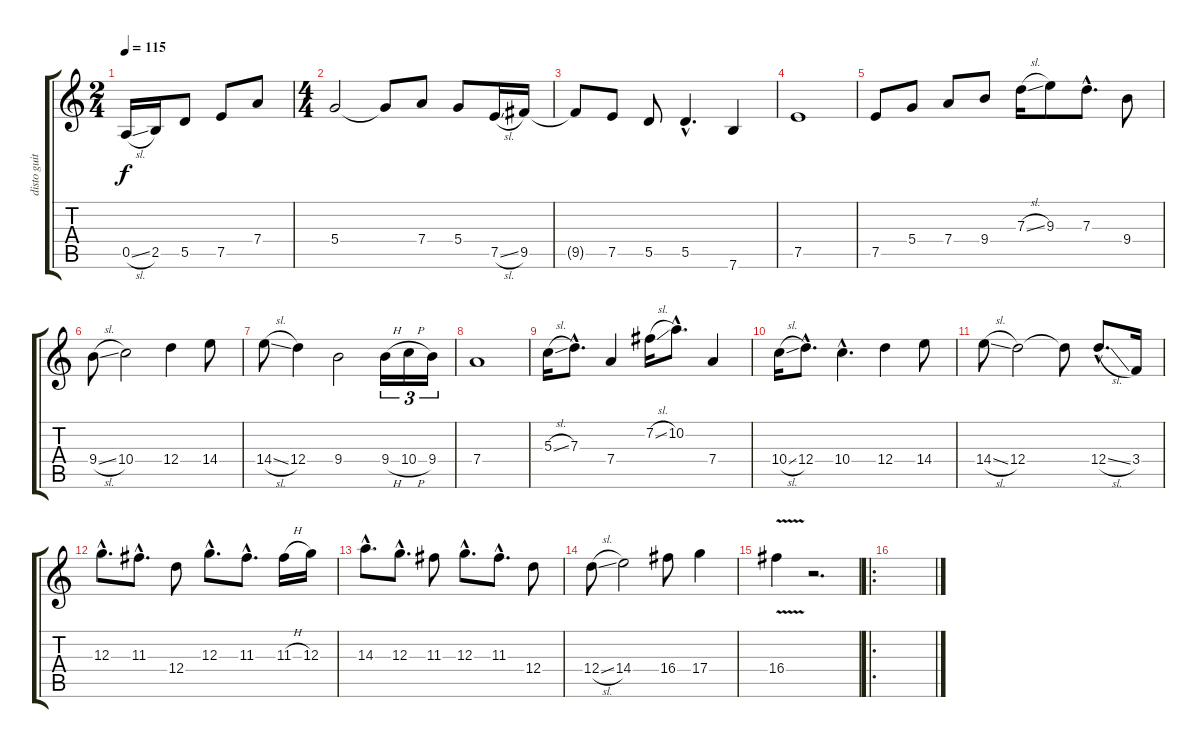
\track ("disto guitar" "disto guit") {instrument distortionguitar}
\staff {score tabs}
\tuning (E4 B3 G3 D3 A2 E2) {hide}
\ts (2 4)
\tempo 115
\clef g2
\ks c
0.5{sl}.16{dy f instrument distortionguitar} 2.5.16 5.5.8 7.5.8 7.4.8 |
\ts (4 4)
5.4.2 5.4{t}.8 7.4.8 5.4.8 7.5{sl}.16 9.5.16 |
9.5{t}.8 7.5.8 5.5.8 5.5{hac}.4{d} 7.6.4 |
7.5.1 |
7.5.8 5.4.8 7.4.8 9.4.8 7.3{sl}.16 9.3.8 7.3{hac}.8{d} 9.4.8 |
9.4{sl}.8 10.4.2 12.4.4 14.4.8 |
14.4{sl}.8 12.4.4 9.4.2 9.4{h}.16{tu (3 2)} 10.4{h}.16{tu (3 2)} 9.4.16{tu (3 2)} |
7.4.1 |
5.3{sl}.16 7.3{hac}.8{d} 7.4.4 7.2{sl}.16 10.2{hac}.8{d} 7.4.4 |
10.4{sl}.16 12.4{hac}.8{d} 10.4{hac}.4{d} 12.4.4 14.4.8 |
14.4{sl}.8 12.4.2 12.4{t}.8 12.4{sl hac}.8{d} 3.4.16 |
12.3{hac}.8{d} 11.3{hac}.8{d} 12.4.8 12.3{hac}.8{d} 11.3{hac}.8{d} 11.3{h}.16 12.3.16 |
14.3{hac}.8{d} 12.3{hac}.8{d} 11.3.8 12.3{hac}.8{d} 11.3{hac}.8{d} 12.4.8 |
12.4{sl}.8 14.4.2 16.4.8 17.4.4 |
16.4{v}.4 r.2{d} |
\ro
